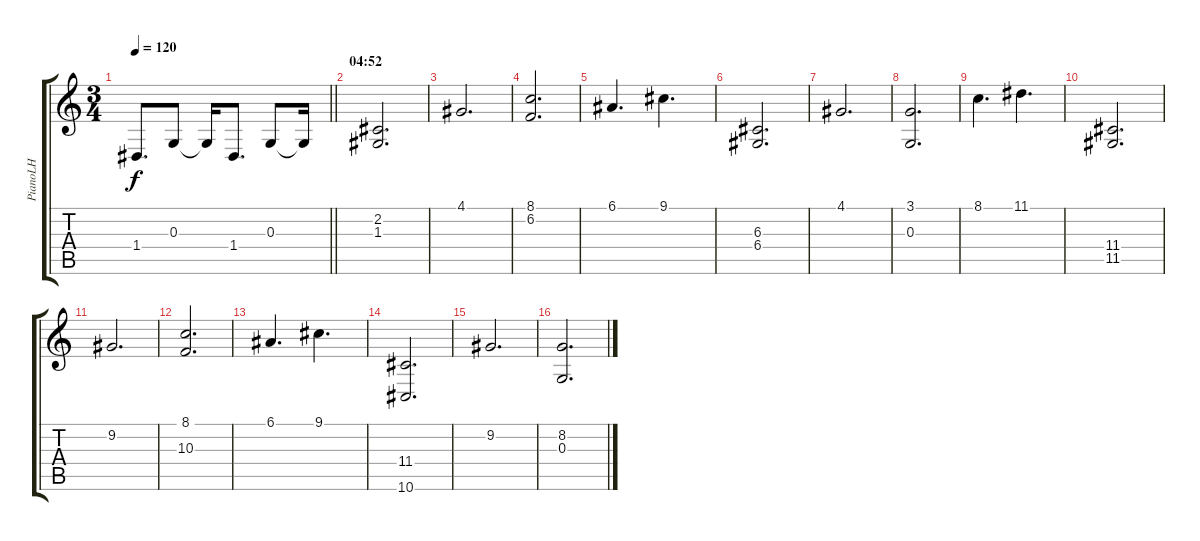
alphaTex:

\track ("PianoLH" "PianoLH") {instrument electricgrandpiano}
\staff {score tabs}
\tuning (E4 B3 G3 D3 A2 Eb2) {hide}
\ts (3 4)
\tempo 120
\clef g2
\barLineRight lightlight
\ks c
1.4.8{d dy f} 0.3.8 0.3{t}.16 1.4.8{d} 0.3.8 0.3{t}.16 |
\section ("" "04:52")
(2.2 1.3).2{d volume 13 instrument acousticgrandpiano} |
4.1.2{d} |
(8.1 6.2).2{d} |
6.1.4{d} 9.1.4{d} |
(6.3 6.4).2{d} |
4.1.2{d} |
(3.1 0.3).2{d} |
8.1.4{d} 11.1.4{d} |
(11.4 11.5).2{d} |
9.2.2{d} |
(8.1 10.3).2{d} |
6.1.4{d} 9.1.4{d} |
(11.4 10.6).2{d} |
9.2.2{d} |
(8.2 0.3).2{d}
